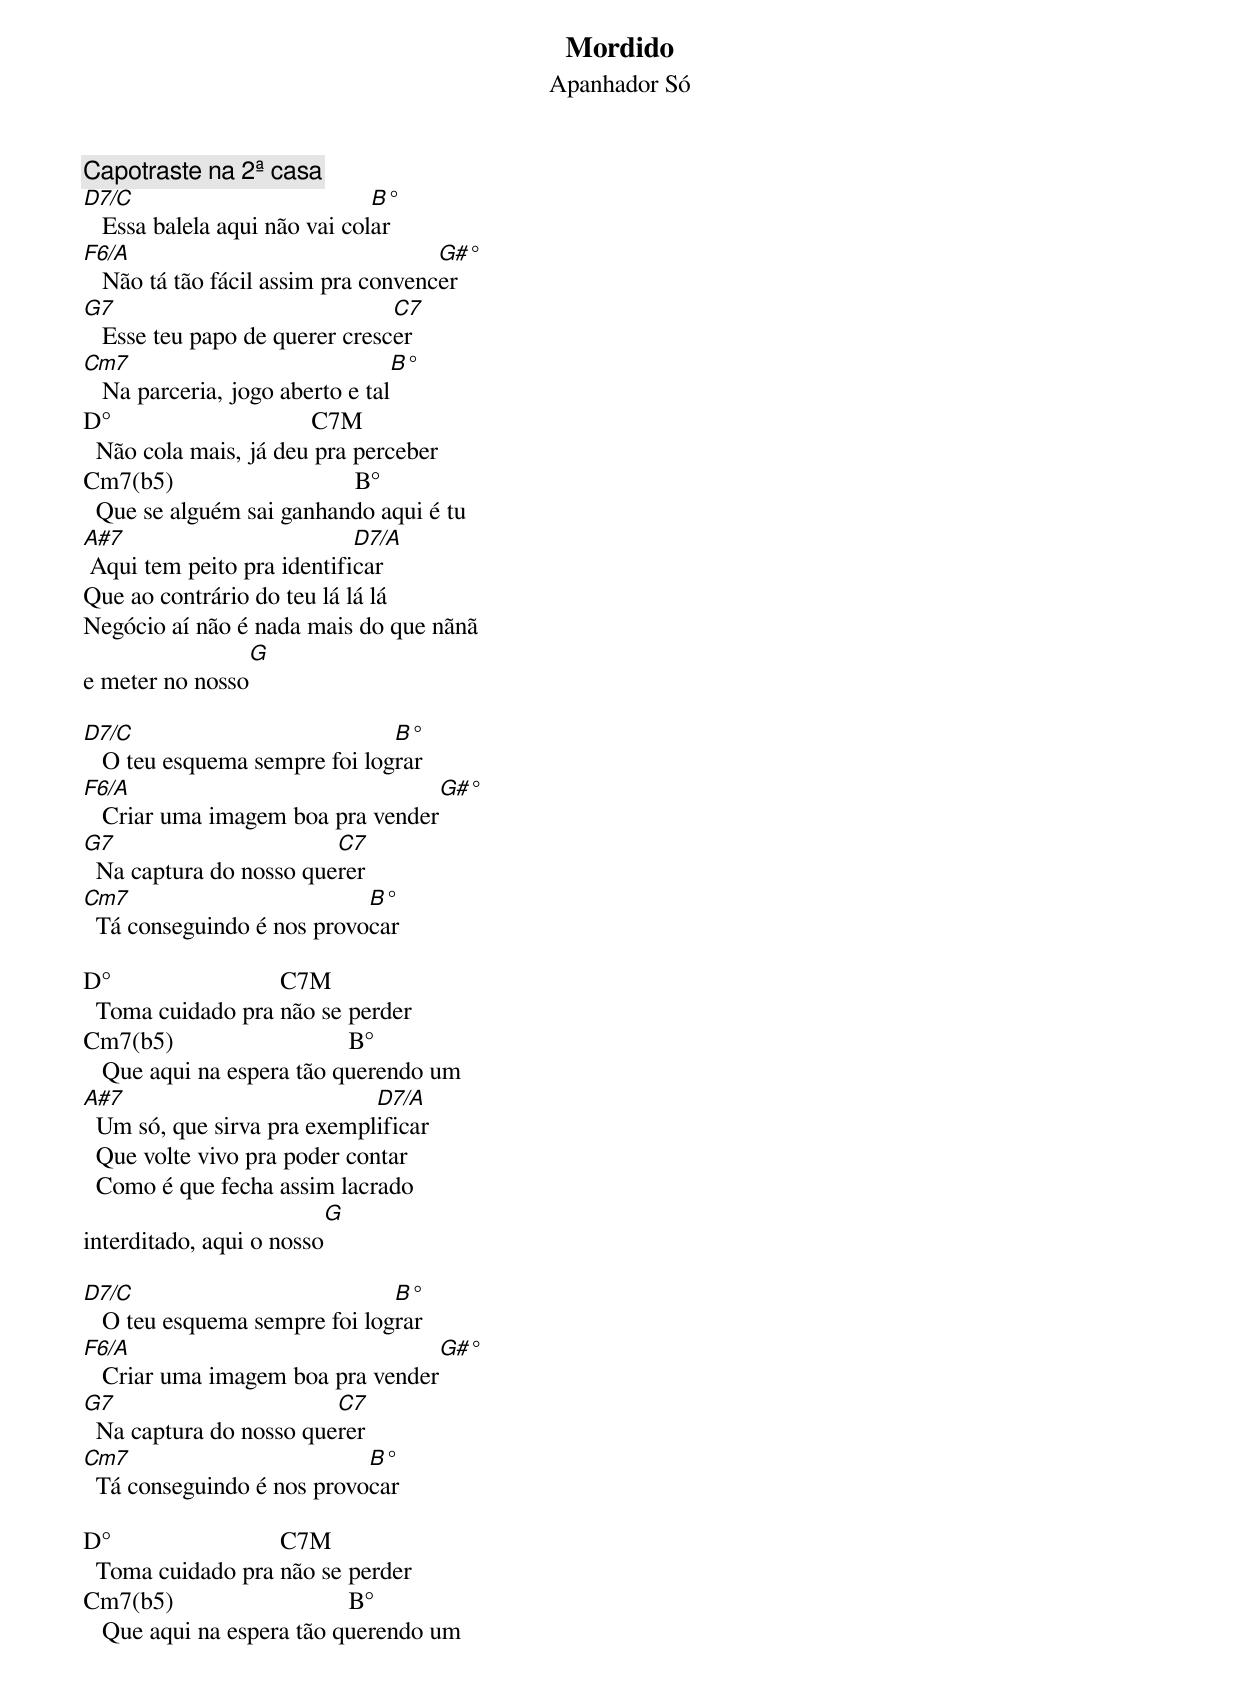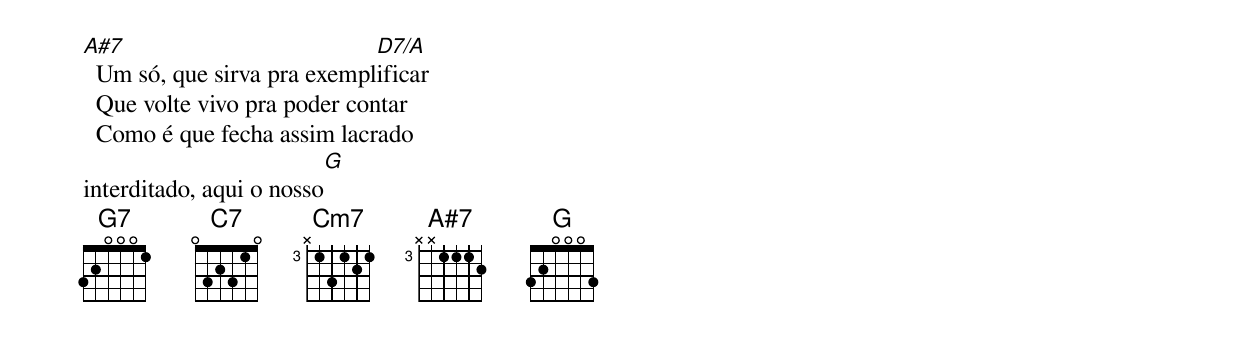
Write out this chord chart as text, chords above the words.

Mordido
Apanhador Só

Capotraste na 2ª casa
D7/C                           B°
   Essa balela aqui não vai colar
F6/A                                 G#°
   Não tá tão fácil assim pra convencer
G7                              C7
   Esse teu papo de querer crescer
Cm7                              B°
   Na parceria, jogo aberto e tal
D°                                C7M
  Não cola mais, já deu pra perceber
Cm7(b5)                             B°
  Que se alguém sai ganhando aqui é tu
A#7                         D7/A
 Aqui tem peito pra identificar
Que ao contrário do teu lá lá lá
Negócio aí não é nada mais do que nãnã
                G
e meter no nosso

D7/C                           B°
   O teu esquema sempre foi lograr
F6/A                              G#°
   Criar uma imagem boa pra vender
G7                       C7
  Na captura do nosso querer
Cm7                         B°
  Tá conseguindo é nos provocar

D°                           C7M
  Toma cuidado pra não se perder
Cm7(b5)                            B°
   Que aqui na espera tão querendo um
A#7                          D7/A
  Um só, que sirva pra exemplificar
  Que volte vivo pra poder contar
  Como é que fecha assim lacrado
                         G
interditado, aqui o nosso

D7/C                           B°
   O teu esquema sempre foi lograr
F6/A                              G#°
   Criar uma imagem boa pra vender
G7                       C7
  Na captura do nosso querer
Cm7                         B°
  Tá conseguindo é nos provocar

D°                           C7M
  Toma cuidado pra não se perder
Cm7(b5)                            B°
   Que aqui na espera tão querendo um
A#7                          D7/A
  Um só, que sirva pra exemplificar
  Que volte vivo pra poder contar
  Como é que fecha assim lacrado
                         G
interditado, aqui o nosso
